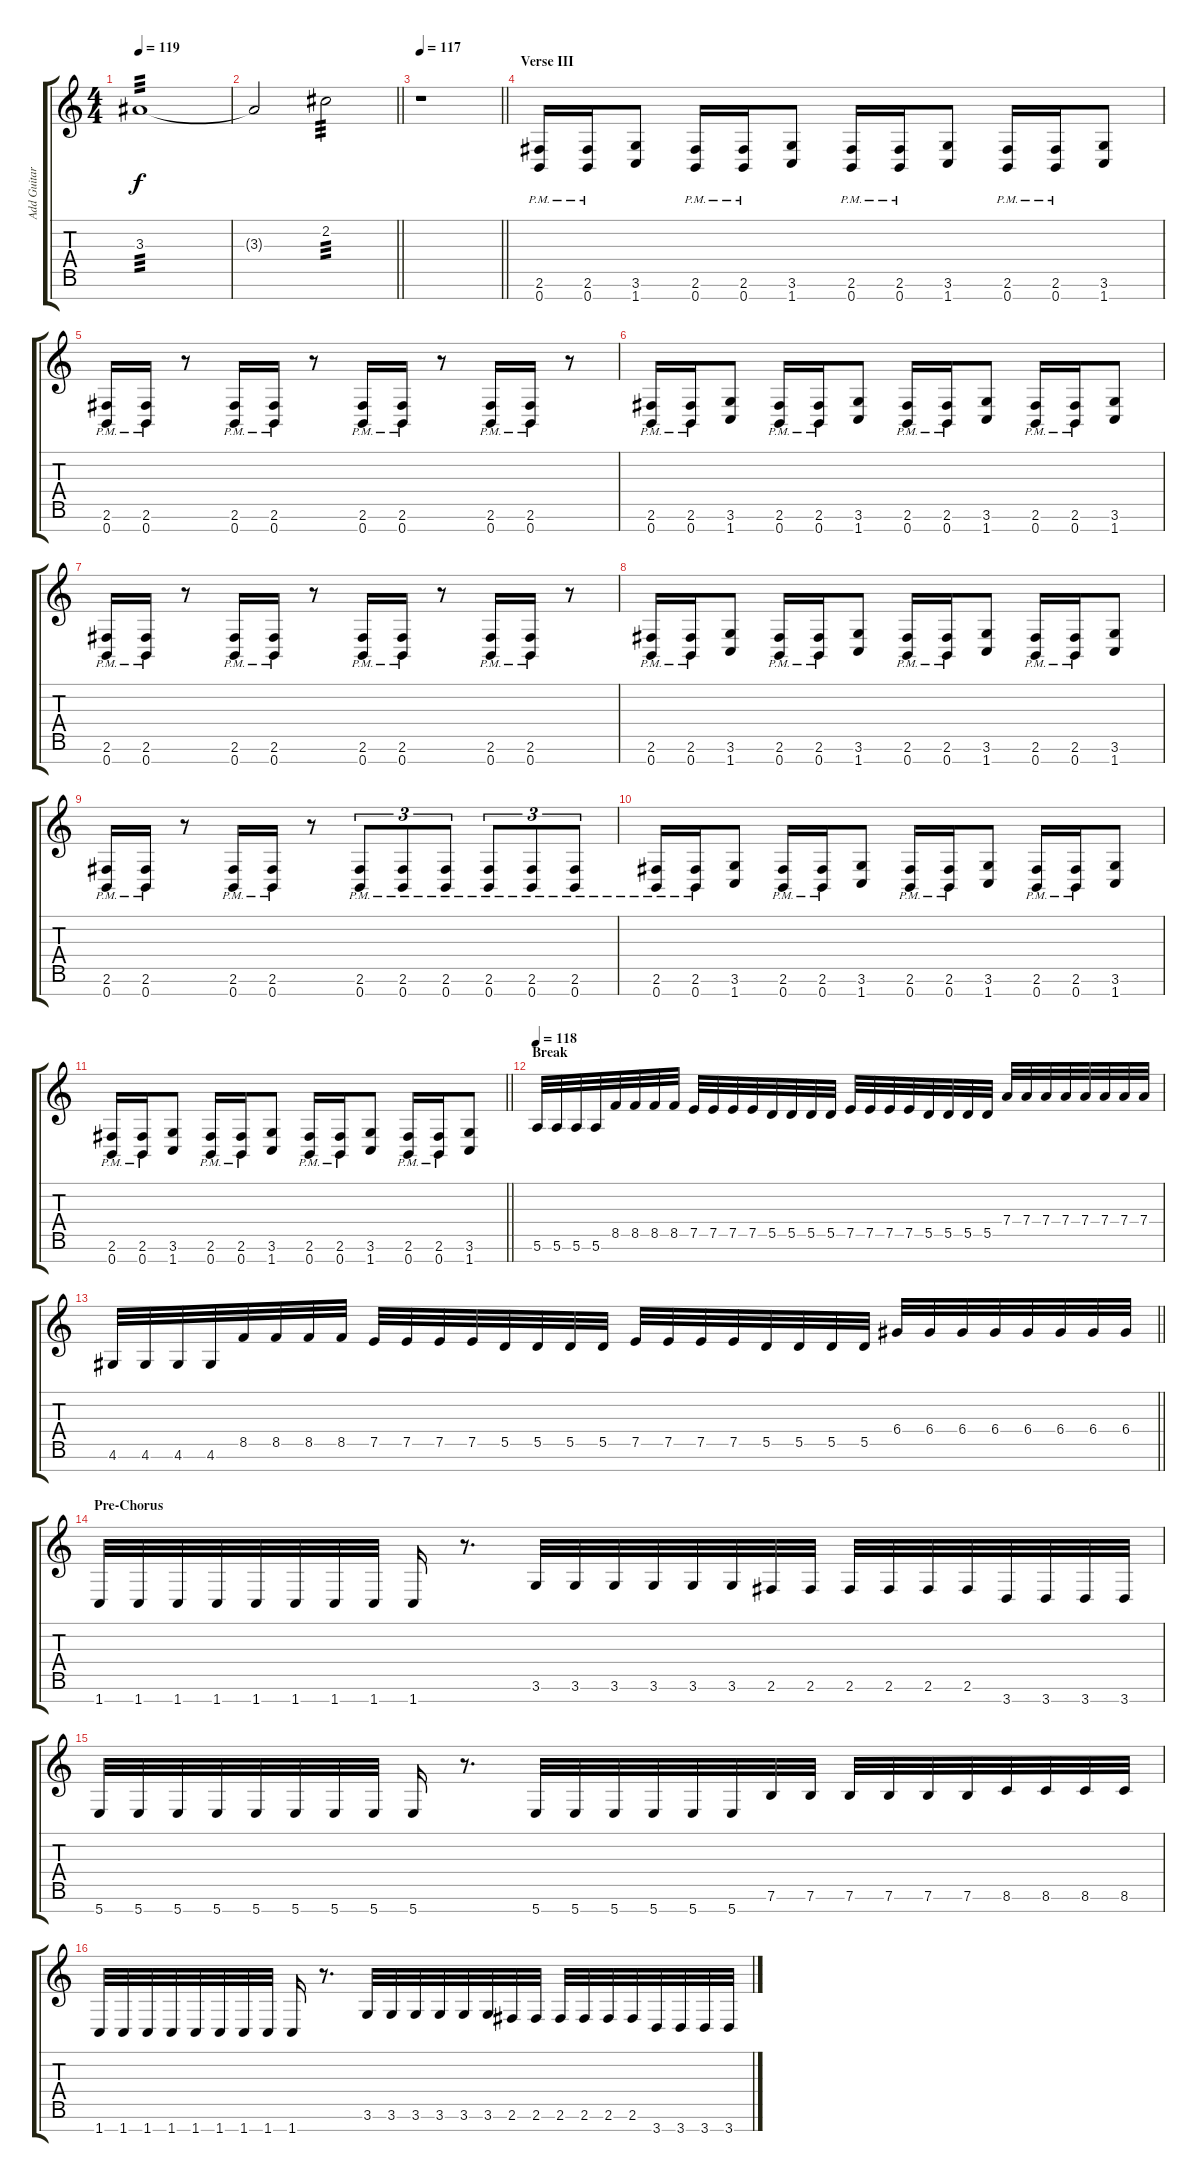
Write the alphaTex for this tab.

\track ("Add Guitar" "Add Guitar") {instrument distortionguitar}
\staff {score tabs}
\tuning (E4 B3 G3 D3 A2 E2 B1) {hide}
\ts (4 4)
\tempo 119
\clef g2
\ks c
3.3.1{tp 3 dy f balance 8} |
\barLineRight lightlight
3.3{t}.2 2.2.2{tp 3} |
\tempo 117
\barLineRight lightlight
r.1 |
\section ("" "Verse III")
(2.6{pm} 0.7{pm}).16{balance 16} (2.6{pm} 0.7{pm}).16 (3.6 1.7).8 (2.6{pm} 0.7{pm}).16 (2.6{pm} 0.7{pm}).16 (3.6 1.7).8 (2.6{pm} 0.7{pm}).16 (2.6{pm} 0.7{pm}).16 (3.6 1.7).8 (2.6{pm} 0.7{pm}).16 (2.6{pm} 0.7{pm}).16 (3.6 1.7).8 |
(2.6{pm} 0.7{pm}).16 (2.6{pm} 0.7{pm}).16 r.8 (2.6{pm} 0.7{pm}).16 (2.6{pm} 0.7{pm}).16 r.8 (2.6{pm} 0.7{pm}).16 (2.6{pm} 0.7{pm}).16 r.8 (2.6{pm} 0.7{pm}).16 (2.6{pm} 0.7{pm}).16 r.8 |
(2.6{pm} 0.7{pm}).16 (2.6{pm} 0.7{pm}).16 (3.6 1.7).8 (2.6{pm} 0.7{pm}).16 (2.6{pm} 0.7{pm}).16 (3.6 1.7).8 (2.6{pm} 0.7{pm}).16 (2.6{pm} 0.7{pm}).16 (3.6 1.7).8 (2.6{pm} 0.7{pm}).16 (2.6{pm} 0.7{pm}).16 (3.6 1.7).8 |
(2.6{pm} 0.7{pm}).16 (2.6{pm} 0.7{pm}).16 r.8 (2.6{pm} 0.7{pm}).16 (2.6{pm} 0.7{pm}).16 r.8 (2.6{pm} 0.7{pm}).16 (2.6{pm} 0.7{pm}).16 r.8 (2.6{pm} 0.7{pm}).16 (2.6{pm} 0.7{pm}).16 r.8 |
(2.6{pm} 0.7{pm}).16 (2.6{pm} 0.7{pm}).16 (3.6 1.7).8 (2.6{pm} 0.7{pm}).16 (2.6{pm} 0.7{pm}).16 (3.6 1.7).8 (2.6{pm} 0.7{pm}).16 (2.6{pm} 0.7{pm}).16 (3.6 1.7).8 (2.6{pm} 0.7{pm}).16 (2.6{pm} 0.7{pm}).16 (3.6 1.7).8 |
(2.6{pm} 0.7{pm}).16 (2.6{pm} 0.7{pm}).16 r.8 (2.6{pm} 0.7{pm}).16 (2.6{pm} 0.7{pm}).16 r.8 (2.6{pm} 0.7{pm}).8{tu (3 2)} (2.6{pm} 0.7{pm}).8{tu (3 2)} (2.6{pm} 0.7{pm}).8{tu (3 2)} (2.6{pm} 0.7{pm}).8{tu (3 2)} (2.6{pm} 0.7{pm}).8{tu (3 2)} (2.6{pm} 0.7{pm}).8{tu (3 2)} |
(2.6{pm} 0.7{pm}).16 (2.6{pm} 0.7{pm}).16 (3.6 1.7).8 (2.6{pm} 0.7{pm}).16 (2.6{pm} 0.7{pm}).16 (3.6 1.7).8 (2.6{pm} 0.7{pm}).16 (2.6{pm} 0.7{pm}).16 (3.6 1.7).8 (2.6{pm} 0.7{pm}).16 (2.6{pm} 0.7{pm}).16 (3.6 1.7).8 |
\barLineRight lightlight
(2.6{pm} 0.7{pm}).16 (2.6{pm} 0.7{pm}).16 (3.6 1.7).8 (2.6{pm} 0.7{pm}).16 (2.6{pm} 0.7{pm}).16 (3.6 1.7).8 (2.6{pm} 0.7{pm}).16 (2.6{pm} 0.7{pm}).16 (3.6 1.7).8 (2.6{pm} 0.7{pm}).16 (2.6{pm} 0.7{pm}).16 (3.6 1.7).8 |
\section ("" "Break")
\tempo 118
5.6.32 5.6.32 5.6.32 5.6.32 8.5.32 8.5.32 8.5.32 8.5.32 7.5.32 7.5.32 7.5.32 7.5.32 5.5.32 5.5.32 5.5.32 5.5.32 7.5.32 7.5.32 7.5.32 7.5.32 5.5.32 5.5.32 5.5.32 5.5.32 7.4.32 7.4.32 7.4.32 7.4.32 7.4.32 7.4.32 7.4.32 7.4.32 |
\barLineRight lightlight
4.6.32 4.6.32 4.6.32 4.6.32 8.5.32 8.5.32 8.5.32 8.5.32 7.5.32 7.5.32 7.5.32 7.5.32 5.5.32 5.5.32 5.5.32 5.5.32 7.5.32 7.5.32 7.5.32 7.5.32 5.5.32 5.5.32 5.5.32 5.5.32 6.4.32 6.4.32 6.4.32 6.4.32 6.4.32 6.4.32 6.4.32 6.4.32 |
\section ("" "Pre-Chorus")
1.7.32 1.7.32 1.7.32 1.7.32 1.7.32 1.7.32 1.7.32 1.7.32 1.7.16 r.8{d} 3.6.32 3.6.32 3.6.32 3.6.32 3.6.32 3.6.32 2.6.32 2.6.32 2.6.32 2.6.32 2.6.32 2.6.32 3.7.32 3.7.32 3.7.32 3.7.32 |
5.7.32 5.7.32 5.7.32 5.7.32 5.7.32 5.7.32 5.7.32 5.7.32 5.7.16 r.8{d} 5.7.32 5.7.32 5.7.32 5.7.32 5.7.32 5.7.32 7.6.32 7.6.32 7.6.32 7.6.32 7.6.32 7.6.32 8.6.32 8.6.32 8.6.32 8.6.32 |
1.7.32 1.7.32 1.7.32 1.7.32 1.7.32 1.7.32 1.7.32 1.7.32 1.7.16 r.8{d} 3.6.32 3.6.32 3.6.32 3.6.32 3.6.32 3.6.32 2.6.32 2.6.32 2.6.32 2.6.32 2.6.32 2.6.32 3.7.32 3.7.32 3.7.32 3.7.32
